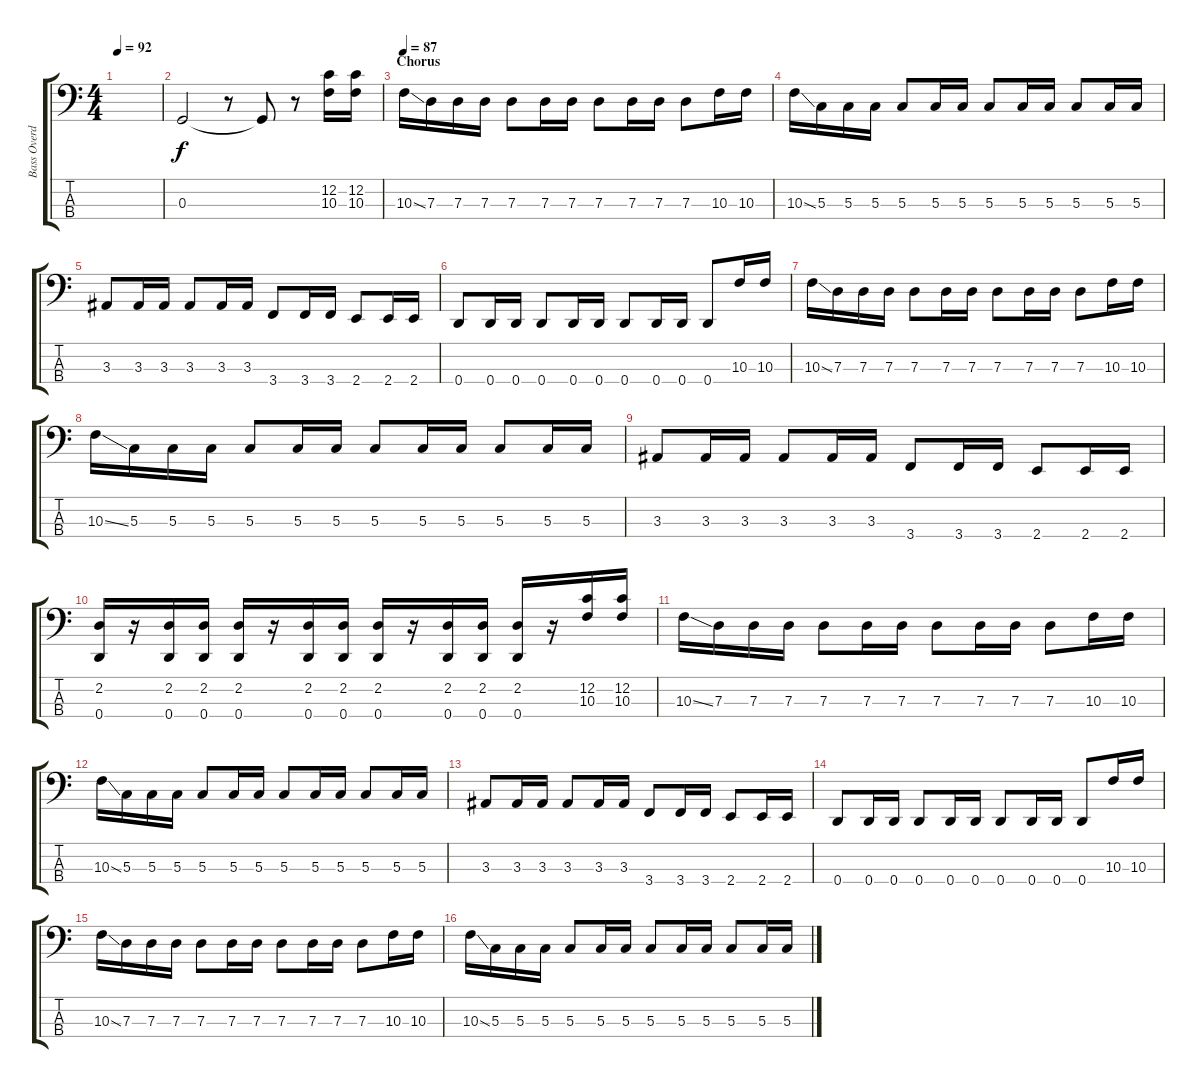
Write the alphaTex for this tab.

\track ("Bass Overdub" "Bass Overd") {instrument distortionguitar}
\staff {score tabs}
\tuning (F2 C2 G1 D1) {hide}
\ts (4 4)
\tempo 92
\clef f4
\ks c
|
0.3.2 r.8 0.3{t}.8 r.8 (12.2 10.3).16 (12.2 10.3).16 |
\section ("" "Chorus")
\tempo 87
10.3{ss}.16 7.3.16 7.3.16 7.3.16 7.3.8 7.3.16 7.3.16 7.3.8 7.3.16 7.3.16 7.3.8 10.3.16 10.3.16 |
10.3{ss}.16 5.3.16 5.3.16 5.3.16 5.3.8 5.3.16 5.3.16 5.3.8 5.3.16 5.3.16 5.3.8 5.3.16 5.3.16 |
3.3.8 3.3.16 3.3.16 3.3.8 3.3.16 3.3.16 3.4.8 3.4.16 3.4.16 2.4.8 2.4.16 2.4.16 |
0.4.8 0.4.16 0.4.16 0.4.8 0.4.16 0.4.16 0.4.8 0.4.16 0.4.16 0.4.8 10.3.16 10.3.16 |
10.3{ss}.16 7.3.16 7.3.16 7.3.16 7.3.8 7.3.16 7.3.16 7.3.8 7.3.16 7.3.16 7.3.8 10.3.16 10.3.16 |
10.3{ss}.16 5.3.16 5.3.16 5.3.16 5.3.8 5.3.16 5.3.16 5.3.8 5.3.16 5.3.16 5.3.8 5.3.16 5.3.16 |
3.3.8 3.3.16 3.3.16 3.3.8 3.3.16 3.3.16 3.4.8 3.4.16 3.4.16 2.4.8 2.4.16 2.4.16 |
(2.2 0.4).16 r.16 (2.2 0.4).16 (2.2 0.4).16 (2.2 0.4).16 r.16 (2.2 0.4).16 (2.2 0.4).16 (2.2 0.4).16 r.16 (2.2 0.4).16 (2.2 0.4).16 (2.2 0.4).16 r.16 (12.2 10.3).16 (12.2 10.3).16 |
10.3{ss}.16 7.3.16 7.3.16 7.3.16 7.3.8 7.3.16 7.3.16 7.3.8 7.3.16 7.3.16 7.3.8 10.3.16 10.3.16 |
10.3{ss}.16 5.3.16 5.3.16 5.3.16 5.3.8 5.3.16 5.3.16 5.3.8 5.3.16 5.3.16 5.3.8 5.3.16 5.3.16 |
3.3.8 3.3.16 3.3.16 3.3.8 3.3.16 3.3.16 3.4.8 3.4.16 3.4.16 2.4.8 2.4.16 2.4.16 |
0.4.8{volume 7} 0.4.16 0.4.16 0.4.8 0.4.16 0.4.16 0.4.8 0.4.16 0.4.16 0.4.8 10.3.16 10.3.16 |
10.3{ss}.16{volume 5} 7.3.16 7.3.16 7.3.16 7.3.8 7.3.16 7.3.16 7.3.8 7.3.16 7.3.16 7.3.8 10.3.16 10.3.16 |
10.3{ss}.16{volume 3} 5.3.16 5.3.16 5.3.16 5.3.8 5.3.16 5.3.16 5.3.8 5.3.16 5.3.16 5.3.8 5.3.16 5.3.16
